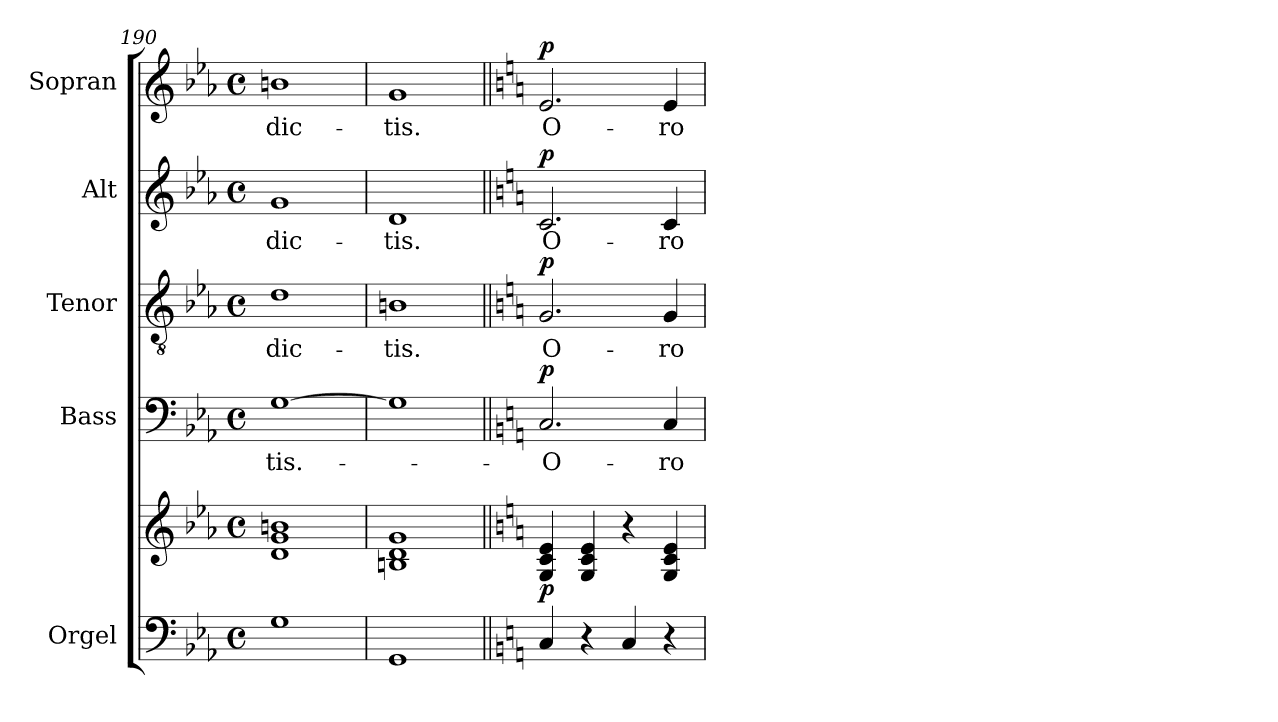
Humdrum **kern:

**kern	**kern	**dynam	**kern	**text	**dynam	**kern	**text	**dynam	**kern	**text	**dynam	**kern	**text	**dynam
*part5	*part5	*part5	*part4	*part4	*part4	*part3	*part3	*part3	*part2	*part2	*part2	*part1	*part1	*part1
*staff6	*staff5	*staff5/6	*staff4	*staff4	*staff4	*staff3	*staff3	*staff3	*staff2	*staff2	*staff2	*staff1	*staff1	*staff1
*I"Orgel	*	*	*I"Bass	*	*	*I"Tenor	*	*	*I"Alt	*	*	*I"Sopran	*	*
*I'Org.	*	*	*I'B.	*	*	*I'T.	*	*	*I'A.	*	*	*I'S.	*	*
*clefF4	*clefG2	*	*clefF4	*	*	*clefGv2	*	*	*clefG2	*	*	*clefG2	*	*
*k[b-e-a-]	*k[b-e-a-]	*	*k[b-e-a-]	*	*	*k[b-e-a-]	*	*	*k[b-e-a-]	*	*	*k[b-e-a-]	*	*
*E-:	*E-:	*	*E-:	*	*	*E-:	*	*	*E-:	*	*	*E-:	*	*
*M4/4	*M4/4	*	*M4/4	*	*	*M4/4	*	*	*M4/4	*	*	*M4/4	*	*
*met(c)	*met(c)	*	*met(c)	*	*	*met(c)	*	*	*met(c)	*	*	*met(c)	*	*
=190	=190	=190	=190	=190	=190	=190	=190	=190	=190	=190	=190	=190	=190	=190
!	!	!	!	!LO:LY:b	!	!	!LO:LY:b	!	!	!LO:LY:b	!	!	!LO:LY:b	!
1G	1d 1g 1bn	.	[1G	-tis.-	.	1d	-dic-	.	1g	-dic-	.	1bn	-dic-	.
=191	=191	=191	=191	=191	=191	=191	=191	=191	=191	=191	=191	=191	=191	=191
!	!	!	!	!	!	!	!LO:LY:b	!	!	!LO:LY:b	!	!	!LO:LY:b	!
1GG	1Bn 1d 1g	.	1G]	.	.	1Bn	-tis.	.	1d	-tis.	.	1g	-tis.	.
=192||	=192||	=192||	=192||	=192||	=192||	=192||	=192||	=192||	=192||	=192||	=192||	=192||	=192||	=192||
*k[]	*k[]	*	*k[]	*	*	*k[]	*	*	*k[]	*	*	*k[]	*	*
*C:	*C:	*	*C:	*	*	*C:	*	*	*C:	*	*	*C:	*	*
!	!	!LO:DY:b	!	!LO:LY:b	!LO:DY:a	!	!LO:LY:b	!LO:DY:a	!	!LO:LY:b	!LO:DY:a	!	!LO:LY:b	!LO:DY:a
4C/	4G/ 4c/ 4e/	p	2.C/	-O-	p	2.G/	O-	p	2.c/	O-	p	2.e/	O-	p
4r	4G/ 4c/ 4e/	.	.	.	.	.	.	.	.	.	.	.	.	.
4C/	4r	.	.	.	.	.	.	.	.	.	.	.	.	.
!	!	!	!	!LO:LY:b	!	!	!LO:LY:b	!	!	!LO:LY:b	!	!	!LO:LY:b	!
4r	4G/ 4c/ 4e/	.	4C/	-ro	.	4G/	-ro	.	4c/	-ro	.	4e/	-ro	.
=	=	=	=	=	=	=	=	=	=	=	=	=	=	=
*-	*-	*-	*-	*-	*-	*-	*-	*-	*-	*-	*-	*-	*-	*-
